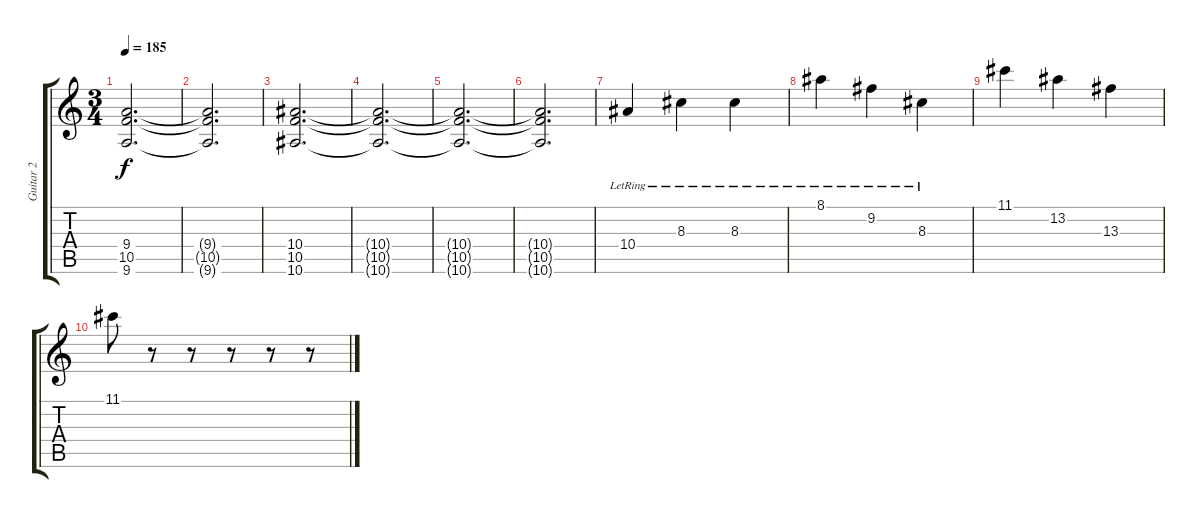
\track ("Guitar 2" "Guitar 2") {instrument overdrivenguitar}
\staff {score tabs}
\tuning (D4 A3 F3 C3 G2 C2) {hide}
\ts (3 4)
\tempo 185
\clef g2
\ks c
(9.4 10.5 9.6).2{d dy f} |
(9.4{t} 10.5{t} 9.6{t}).2{d} |
(10.4 10.5 10.6).2{d} |
(10.4{t} 10.5{t} 10.6{t}).2{d} |
(10.4{t} 10.5{t} 10.6{t}).2{d} |
(10.4{t} 10.5{t} 10.6{t}).2{d} |
10.4{lr}.4 8.3{lr}.4 8.3{lr}.4 |
8.1{lr}.4 9.2{lr}.4 8.3{lr}.4 |
11.1.4 13.2.4 13.3.4 |
11.1.8 r.8 r.8 r.8 r.8 r.8
